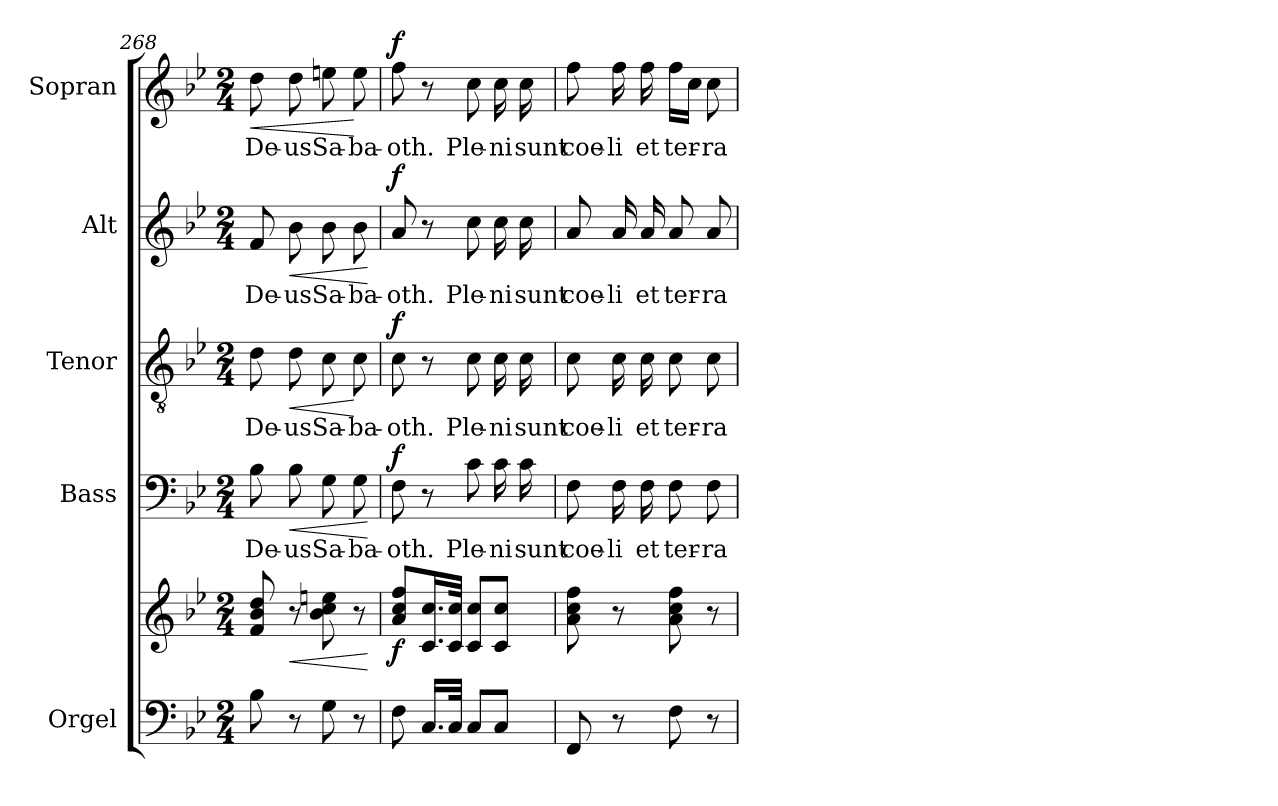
**kern	**kern	**dynam	**kern	**text	**dynam	**kern	**text	**dynam	**kern	**text	**dynam	**kern	**text	**dynam
*part5	*part5	*part5	*part4	*part4	*part4	*part3	*part3	*part3	*part2	*part2	*part2	*part1	*part1	*part1
*staff6	*staff5	*staff5/6	*staff4	*staff4	*staff4	*staff3	*staff3	*staff3	*staff2	*staff2	*staff2	*staff1	*staff1	*staff1
*I"Orgel	*	*	*I"Bass	*	*	*I"Tenor	*	*	*I"Alt	*	*	*I"Sopran	*	*
*I'Org.	*	*	*I'B.	*	*	*I'T.	*	*	*I'A.	*	*	*I'S.	*	*
*clefF4	*clefG2	*	*clefF4	*	*	*clefGv2	*	*	*clefG2	*	*	*clefG2	*	*
*k[b-e-]	*k[b-e-]	*	*k[b-e-]	*	*	*k[b-e-]	*	*	*k[b-e-]	*	*	*k[b-e-]	*	*
*B-:	*B-:	*	*B-:	*	*	*B-:	*	*	*B-:	*	*	*B-:	*	*
*M2/4	*M2/4	*	*M2/4	*	*	*M2/4	*	*	*M2/4	*	*	*M2/4	*	*
=268	=268	=268	=268	=268	=268	=268	=268	=268	=268	=268	=268	=268	=268	=268
!	!	!	!	!LO:LY:b	!	!	!LO:LY:b	!	!	!LO:LY:b	!	!	!LO:LY:b	!LO:HP:b
8B-\	8f/ 8b-/ 8dd/	.	8B-\	De-	.	8d\	De-	.	8f/	De-	.	8dd\	De-	<
!	!	!LO:HP:b	!	!LO:LY:b	!LO:HP:b	!	!LO:LY:b	!LO:HP:b	!	!LO:LY:b	!LO:HP:b	!	!LO:LY:b	!
8r	8r	<	8B-\	-us	<	8d\	-us	<	8b-\	-us	<	8dd\	-us	.
!	!	!	!	!LO:LY:b	!	!	!LO:LY:b	!	!	!LO:LY:b	!	!	!LO:LY:b	!
8G\	8b-\ 8cc\ 8een\	.	8G\	Sa-	.	8c\	Sa-	.	8b-\	Sa-	.	8een\	Sa-	.
!	!	!	!	!LO:LY:b	!	!	!LO:LY:b	!	!	!LO:LY:b	!	!	!LO:LY:b	!
8r	8r	.	8G\	-ba-	.	8c\	-ba-	[	8b-\	-ba-	.	8ee\	-ba-	[
.	.	[	.	.	[	.	.	.	.	.	[	.	.	.
=269	=269	=269	=269	=269	=269	=269	=269	=269	=269	=269	=269	=269	=269	=269
!	!	!LO:DY:b	!	!LO:LY:b	!LO:DY:a	!	!LO:LY:b	!LO:DY:a	!	!LO:LY:b	!LO:DY:a	!	!LO:LY:b	!LO:DY:a
8F\	8a/ 8cc/ 8ff/L	f	8F\	-oth.	f	8c\	-oth.	f	8a/	-oth.	f	8ff\	-oth.	f
16.C/LL	16.c/ 16.cc/L	.	8r	.	.	8r	.	.	8r	.	.	8r	.	.
32C/JJk	32c/ 32cc/JJk	.	.	.	.	.	.	.	.	.	.	.	.	.
!	!	!	!	!LO:LY:b	!	!	!LO:LY:b	!	!	!LO:LY:b	!	!	!LO:LY:b	!
8C/L	8c/ 8cc/L	.	8c\	Ple-	.	8c\	Ple-	.	8cc\	Ple-	.	8cc\	Ple-	.
!	!	!	!	!LO:LY:b	!	!	!LO:LY:b	!	!	!LO:LY:b	!	!	!LO:LY:b	!
8C/J	8c/ 8cc/J	.	16c\	-ni	.	16c\	-ni	.	16cc\	-ni	.	16cc\	-ni	.
!	!	!	!	!LO:LY:b	!	!	!LO:LY:b	!	!	!LO:LY:b	!	!	!LO:LY:b	!
.	.	.	16c\	sunt	.	16c\	sunt	.	16cc\	sunt	.	16cc\	sunt	.
=270	=270	=270	=270	=270	=270	=270	=270	=270	=270	=270	=270	=270	=270	=270
!	!	!	!	!LO:LY:b	!	!	!LO:LY:b	!	!	!LO:LY:b	!	!	!LO:LY:b	!
8FF/	8a\ 8cc\ 8ff\	.	8F\	coe-	.	8c\	coe-	.	8a/	coe-	.	8ff\	coe-	.
!	!	!	!	!LO:LY:b	!	!	!LO:LY:b	!	!	!LO:LY:b	!	!	!LO:LY:b	!
8r	8r	.	16F\	-li	.	16c\	-li	.	16a/	-li	.	16ff\	-li	.
!	!	!	!	!LO:LY:b	!	!	!LO:LY:b	!	!	!LO:LY:b	!	!	!LO:LY:b	!
.	.	.	16F\	et	.	16c\	et	.	16a/	et	.	16ff\	et	.
!	!	!	!	!LO:LY:b	!	!	!LO:LY:b	!	!	!LO:LY:b	!	!	!LO:LY:b	!
8F\	8a\ 8cc\ 8ff\	.	8F\	ter-	.	8c\	ter-	.	8a/	ter-	.	16ff\LL	ter-	.
.	.	.	.	.	.	.	.	.	.	.	.	16cc\JJ	.	.
!	!	!	!	!LO:LY:b	!	!	!LO:LY:b	!	!	!LO:LY:b	!	!	!LO:LY:b	!
8r	8r	.	8F\	-ra	.	8c\	-ra	.	8a/	-ra	.	8cc\	-ra	.
=	=	=	=	=	=	=	=	=	=	=	=	=	=	=
*-	*-	*-	*-	*-	*-	*-	*-	*-	*-	*-	*-	*-	*-	*-
